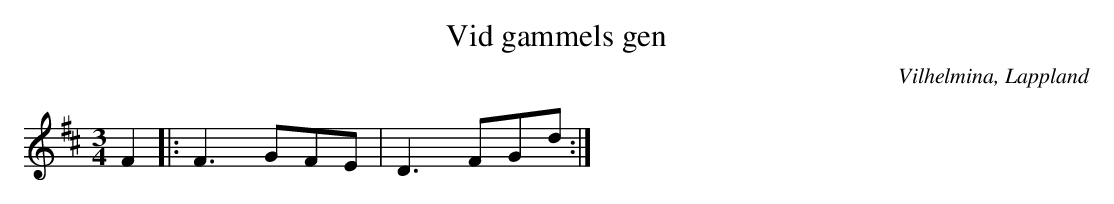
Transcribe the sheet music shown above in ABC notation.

X:1
T:Vid gammels gen
O:Vilhelmina, Lappland
M:3/4
L:1/8
K:D
 F2|: F3 GFE | D3 FGd :|
